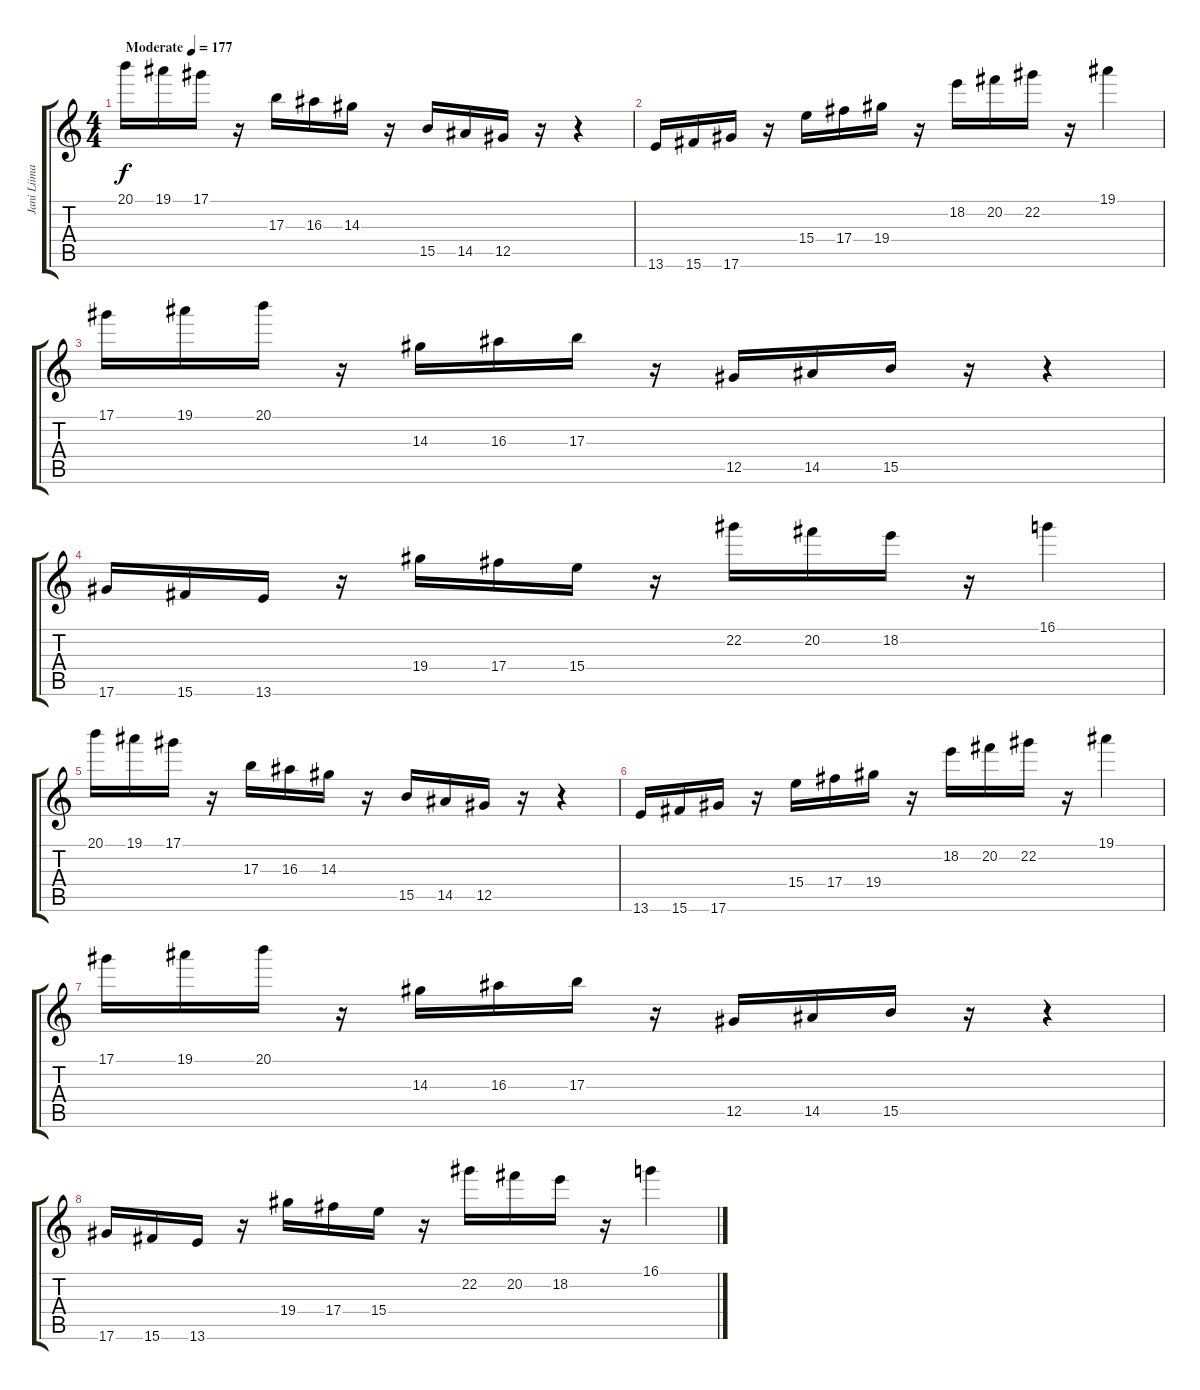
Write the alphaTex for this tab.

\track ("Jani Liimatainen" "Jani Liima") {instrument distortionguitar}
\staff {score tabs}
\tuning (Eb4 Bb3 Gb3 Db3 Ab2 Eb2) {hide}
\ts (4 4)
\tempo (177 "Moderate")
\clef g2
\ks c
20.1.16{dy f instrument distortionguitar} 19.1.16 17.1.16 r.16 17.3.16 16.3.16 14.3.16 r.16 15.5.16 14.5.16 12.5.16 r.16 r.4 |
13.6.16 15.6.16 17.6.16 r.16 15.4.16 17.4.16 19.4.16 r.16 18.2.16 20.2.16 22.2.16 r.16 19.1.4 |
17.1.16 19.1.16 20.1.16 r.16 14.3.16 16.3.16 17.3.16 r.16 12.5.16 14.5.16 15.5.16 r.16 r.4 |
17.6.16 15.6.16 13.6.16 r.16 19.4.16 17.4.16 15.4.16 r.16 22.2.16 20.2.16 18.2.16 r.16 16.1.4 |
20.1.16 19.1.16 17.1.16 r.16 17.3.16 16.3.16 14.3.16 r.16 15.5.16 14.5.16 12.5.16 r.16 r.4 |
13.6.16 15.6.16 17.6.16 r.16 15.4.16 17.4.16 19.4.16 r.16 18.2.16 20.2.16 22.2.16 r.16 19.1.4 |
17.1.16 19.1.16 20.1.16 r.16 14.3.16 16.3.16 17.3.16 r.16 12.5.16 14.5.16 15.5.16 r.16 r.4 |
17.6.16 15.6.16 13.6.16 r.16 19.4.16 17.4.16 15.4.16 r.16 22.2.16 20.2.16 18.2.16 r.16 16.1.4
